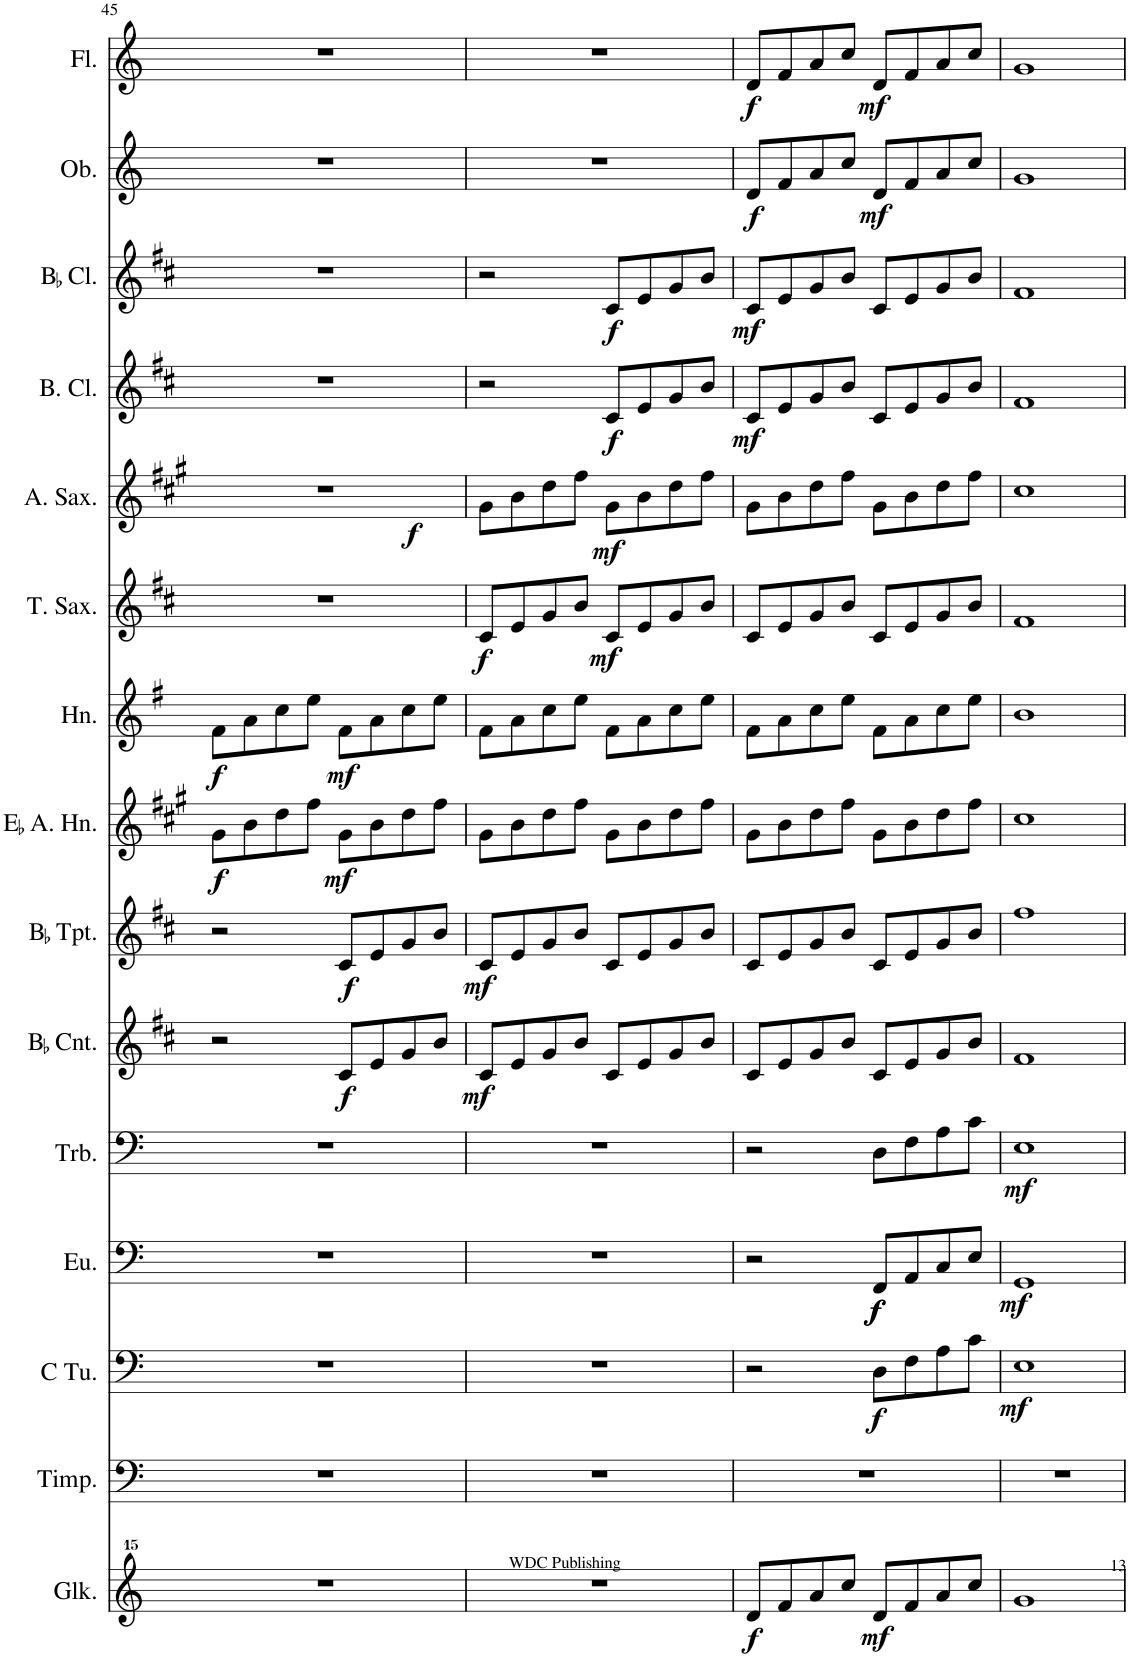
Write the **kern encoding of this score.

**kern	**dynam	**kern	**kern	**dynam	**kern	**dynam	**kern	**dynam	**kern	**dynam	**kern	**dynam	**kern	**dynam	**kern	**dynam	**kern	**dynam	**kern	**dynam	**kern	**dynam	**kern	**dynam	**kern	**dynam	**kern	**dynam
*part15	*part15	*part14	*part13	*part13	*part12	*part12	*part11	*part11	*part10	*part10	*part9	*part9	*part8	*part8	*part7	*part7	*part6	*part6	*part5	*part5	*part4	*part4	*part3	*part3	*part2	*part2	*part1	*part1
*staff15	*staff15	*staff14	*staff13	*staff13	*staff12	*staff12	*staff11	*staff11	*staff10	*staff10	*staff9	*staff9	*staff8	*staff8	*staff7	*staff7	*staff6	*staff6	*staff5	*staff5	*staff4	*staff4	*staff3	*staff3	*staff2	*staff2	*staff1	*staff1
*I"Glockenspiel	*	*I"Timpani	*I"C Tuba	*	*I"Euphonium	*	*I"Trombone	*	*I"BaccidentalFlat Cornet	*	*I"BaccidentalFlat Trumpet	*	*I"EaccidentalFlat Alto Horn	*	*I"Horn	*	*I"Tenor Saxophone	*	*I"Alto Saxophone	*	*I"Bass Clarinet	*	*I"BaccidentalFlat Clarinet	*	*I"Oboe	*	*I"Flute	*
*I'Glk.	*	*I'Timp.	*I'C Tu.	*	*I'Eu.	*	*I'Trb.	*	*I'BaccidentalFlat Cnt.	*	*I'BaccidentalFlat Tpt.	*	*I'EaccidentalFlat A. Hn.	*	*I'Hn.	*	*I'T. Sax.	*	*I'A. Sax.	*	*I'B. Cl.	*	*I'BaccidentalFlat Cl.	*	*I'Ob.	*	*I'Fl.	*
!!LO:PB:g=z
*clefG^^2	*	*clefF4	*clefF4	*	*clefF4	*	*clefF4	*	*clefG2	*	*clefG2	*	*clefG2	*	*clefG2	*	*clefG2	*	*clefG2	*	*clefG2	*	*clefG2	*	*clefG2	*	*clefG2	*
*	*	*	*	*	*	*	*	*	*Trd1c2	*	*Trd1c2	*	*Trd5c9	*	*Trd4c7	*	*Trd8c14	*	*Trd5c9	*	*Trd8c14	*	*Trd1c2	*	*	*	*	*
*k[]	*	*k[]	*k[]	*	*k[]	*	*k[]	*	*k[f#c#]	*	*k[f#c#]	*	*k[f#c#g#]	*	*k[f#]	*	*k[f#c#]	*	*k[f#c#g#]	*	*k[f#c#]	*	*k[f#c#]	*	*k[]	*	*k[]	*
*M4/4	*	*M4/4	*M4/4	*	*M4/4	*	*M4/4	*	*M4/4	*	*M4/4	*	*M4/4	*	*M4/4	*	*M4/4	*	*M4/4	*	*M4/4	*	*M4/4	*	*M4/4	*	*M4/4	*
=45	=45	=45	=45	=45	=45	=45	=45	=45	=45	=45	=45	=45	=45	=45	=45	=45	=45	=45	=45	=45	=45	=45	=45	=45	=45	=45	=45	=45
!	!	!	!	!	!	!	!	!	!	!	!	!	!	!LO:DY:b	!	!LO:DY:b	!	!	!	!LO:DY:b	!	!	!	!	!	!	!	!
1r	.	1r	1r	.	1r	.	1r	.	2r	.	2r	.	8g#\L	f	8f#\L	f	1r	.	1r	f	1r	.	1r	.	1r	.	1r	.
.	.	.	.	.	.	.	.	.	.	.	.	.	8b\	.	8a\	.	.	.	.	.	.	.	.	.	.	.	.	.
.	.	.	.	.	.	.	.	.	.	.	.	.	8dd\	.	8cc\	.	.	.	.	.	.	.	.	.	.	.	.	.
.	.	.	.	.	.	.	.	.	.	.	.	.	8ff#\J	.	8ee\J	.	.	.	.	.	.	.	.	.	.	.	.	.
!	!	!	!	!	!	!	!	!	!	!LO:DY:b	!	!LO:DY:b	!	!LO:DY:b	!	!LO:DY:b	!	!	!	!	!	!	!	!	!	!	!	!
.	.	.	.	.	.	.	.	.	8c#/L	f	8c#/L	f	8g#\L	mf	8f#\L	mf	.	.	.	.	.	.	.	.	.	.	.	.
.	.	.	.	.	.	.	.	.	8e/	.	8e/	.	8b\	.	8a\	.	.	.	.	.	.	.	.	.	.	.	.	.
.	.	.	.	.	.	.	.	.	8g/	.	8g/	.	8dd\	.	8cc\	.	.	.	.	.	.	.	.	.	.	.	.	.
.	.	.	.	.	.	.	.	.	8b/J	.	8b/J	.	8ff#\J	.	8ee\J	.	.	.	.	.	.	.	.	.	.	.	.	.
=46	=46	=46	=46	=46	=46	=46	=46	=46	=46	=46	=46	=46	=46	=46	=46	=46	=46	=46	=46	=46	=46	=46	=46	=46	=46	=46	=46	=46
!	!	!	!	!	!	!	!	!	!	!LO:DY:b	!	!LO:DY:b	!	!	!	!	!	!LO:DY:b	!	!	!	!	!	!	!	!	!	!
1r	.	1r	1r	.	1r	.	1r	.	8c#/L	mf	8c#/L	mf	8g#\L	.	8f#\L	.	8c#/L	f	8g#\L	.	2r	.	2r	.	1r	.	1r	.
.	.	.	.	.	.	.	.	.	8e/	.	8e/	.	8b\	.	8a\	.	8e/	.	8b\	.	.	.	.	.	.	.	.	.
.	.	.	.	.	.	.	.	.	8g/	.	8g/	.	8dd\	.	8cc\	.	8g/	.	8dd\	.	.	.	.	.	.	.	.	.
.	.	.	.	.	.	.	.	.	8b/J	.	8b/J	.	8ff#\J	.	8ee\J	.	8b/J	.	8ff#\J	.	.	.	.	.	.	.	.	.
!	!	!	!	!	!	!	!	!	!	!	!	!	!	!	!	!	!	!LO:DY:b	!	!LO:DY:b	!	!LO:DY:b	!	!LO:DY:b	!	!	!	!
.	.	.	.	.	.	.	.	.	8c#/L	.	8c#/L	.	8g#\L	.	8f#\L	.	8c#/L	mf	8g#\L	mf	8c#/L	f	8c#/L	f	.	.	.	.
.	.	.	.	.	.	.	.	.	8e/	.	8e/	.	8b\	.	8a\	.	8e/	.	8b\	.	8e/	.	8e/	.	.	.	.	.
.	.	.	.	.	.	.	.	.	8g/	.	8g/	.	8dd\	.	8cc\	.	8g/	.	8dd\	.	8g/	.	8g/	.	.	.	.	.
.	.	.	.	.	.	.	.	.	8b/J	.	8b/J	.	8ff#\J	.	8ee\J	.	8b/J	.	8ff#\J	.	8b/J	.	8b/J	.	.	.	.	.
=47	=47	=47	=47	=47	=47	=47	=47	=47	=47	=47	=47	=47	=47	=47	=47	=47	=47	=47	=47	=47	=47	=47	=47	=47	=47	=47	=47	=47
!	!LO:DY:b	!	!	!	!	!	!	!	!	!	!	!	!	!	!	!	!	!	!	!	!	!LO:DY:b	!	!LO:DY:b	!	!LO:DY:b	!	!LO:DY:b
8ddd/L	f	1r	2r	.	2r	.	2r	.	8c#/L	.	8c#/L	.	8g#\L	.	8f#\L	.	8c#/L	.	8g#\L	.	8c#/L	mf	8c#/L	mf	8d/L	f	8d/L	f
8fff/	.	.	.	.	.	.	.	.	8e/	.	8e/	.	8b\	.	8a\	.	8e/	.	8b\	.	8e/	.	8e/	.	8f/	.	8f/	.
8aaa/	.	.	.	.	.	.	.	.	8g/	.	8g/	.	8dd\	.	8cc\	.	8g/	.	8dd\	.	8g/	.	8g/	.	8a/	.	8a/	.
8cccc/J	.	.	.	.	.	.	.	.	8b/J	.	8b/J	.	8ff#\J	.	8ee\J	.	8b/J	.	8ff#\J	.	8b/J	.	8b/J	.	8cc/J	.	8cc/J	.
!	!LO:DY:b	!	!	!LO:DY:b	!	!LO:DY:b	!	!	!	!	!	!	!	!	!	!	!	!	!	!	!	!	!	!	!	!	!	!
!	!	!	!	!	!	!LO:DY:n=1:b	!	!	!	!	!	!	!	!	!	!	!	!	!	!	!	!	!	!	!	!LO:DY:b	!	!LO:DY:b
8ddd/L	mf	.	8D\L	f	8FF/L	f f	8D\L	.	8c#/L	.	8c#/L	.	8g#\L	.	8f#\L	.	8c#/L	.	8g#\L	.	8c#/L	.	8c#/L	.	8d/L	mf	8d/L	mf
8fff/	.	.	8F\	.	8AA/	.	8F\	.	8e/	.	8e/	.	8b\	.	8a\	.	8e/	.	8b\	.	8e/	.	8e/	.	8f/	.	8f/	.
8aaa/	.	.	8A\	.	8C/	.	8A\	.	8g/	.	8g/	.	8dd\	.	8cc\	.	8g/	.	8dd\	.	8g/	.	8g/	.	8a/	.	8a/	.
8cccc/J	.	.	8c\J	.	8E/J	.	8c\J	.	8b/J	.	8b/J	.	8ff#\J	.	8ee\J	.	8b/J	.	8ff#\J	.	8b/J	.	8b/J	.	8cc/J	.	8cc/J	.
=48	=48	=48	=48	=48	=48	=48	=48	=48	=48	=48	=48	=48	=48	=48	=48	=48	=48	=48	=48	=48	=48	=48	=48	=48	=48	=48	=48	=48
!	!	!	!	!LO:DY:b	!	!LO:DY:b	!	!LO:DY:b	!	!	!	!	!	!	!	!	!	!	!	!	!	!	!	!	!	!	!	!
1ggg	.	1r	1E	mf	1GG	mf	1E	mf	1f#	.	1ff#	.	1cc#	.	1b	.	1f#	.	1cc#	.	1f#	.	1f#	.	1g	.	1g	.
=	=	=	=	=	=	=	=	=	=	=	=	=	=	=	=	=	=	=	=	=	=	=	=	=	=	=	=	=
*-	*-	*-	*-	*-	*-	*-	*-	*-	*-	*-	*-	*-	*-	*-	*-	*-	*-	*-	*-	*-	*-	*-	*-	*-	*-	*-	*-	*-
